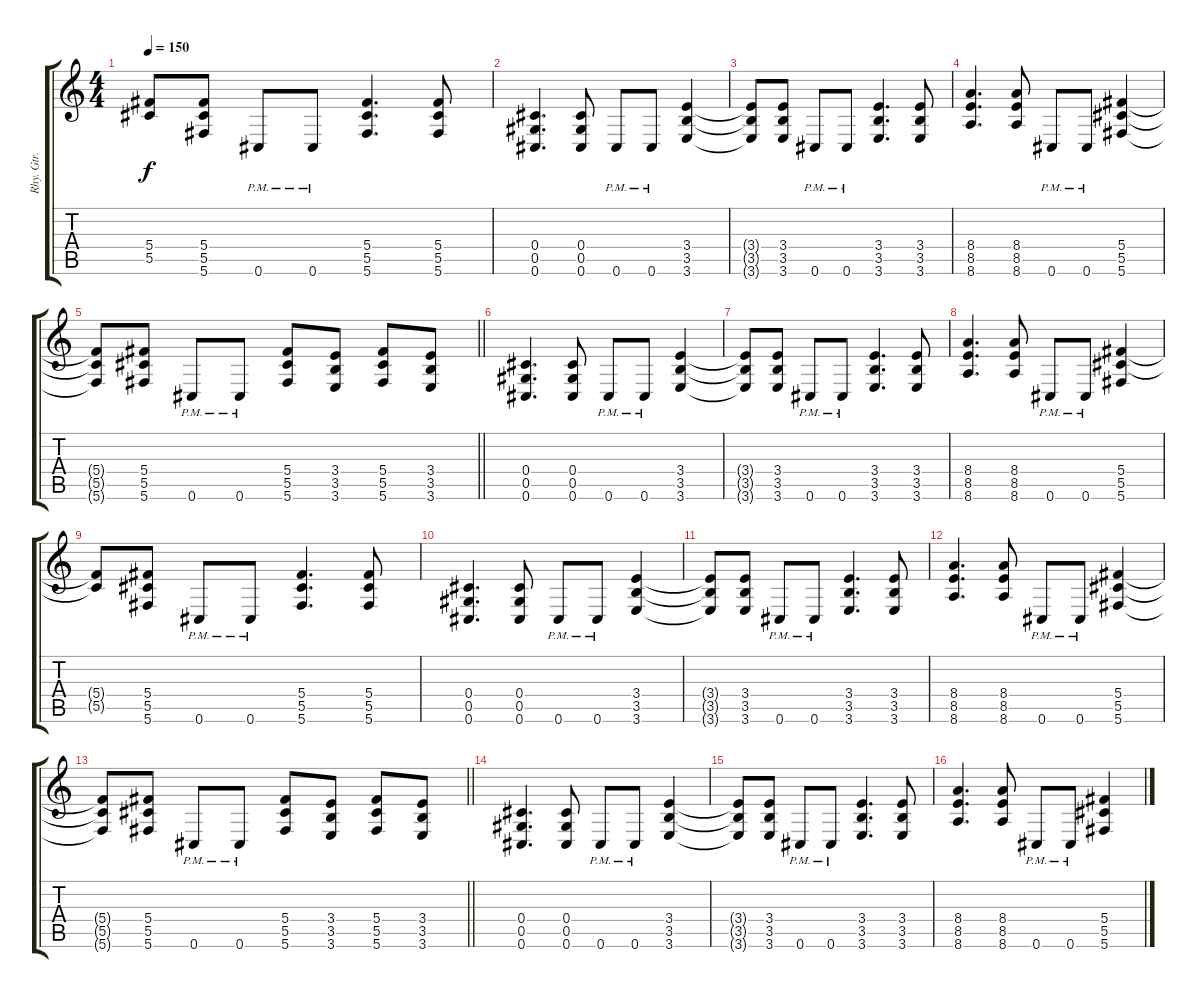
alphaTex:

\track ("Rhy. Gtr. 2" "Rhy. Gtr. ") {instrument distortionguitar}
\staff {score tabs}
\tuning (Eb4 Bb3 Gb3 Db3 Ab2 Db2) {hide}
\ts (4 4)
\tempo 150
\clef g2
\ks c
(5.4{t} 5.5{t}).8{dy f} (5.4 5.5 5.6).8 0.6{pm}.8 0.6{pm}.8 (5.4 5.5 5.6).4{d} (5.4 5.5 5.6).8 |
(0.4 0.5 0.6).4{d} (0.4 0.5 0.6).8 0.6{pm}.8 0.6{pm}.8 (3.4 3.5 3.6).4 |
(3.4{t} 3.5{t} 3.6{t}).8 (3.4 3.5 3.6).8 0.6{pm}.8 0.6{pm}.8 (3.4 3.5 3.6).4{d} (3.4 3.5 3.6).8 |
(8.4 8.5 8.6).4{d} (8.4 8.5 8.6).8 0.6{pm}.8 0.6{pm}.8 (5.4 5.5 5.6).4 |
\barLineRight lightlight
(5.4{t} 5.5{t} 5.6{t}).8 (5.4 5.5 5.6).8 0.6{pm}.8 0.6{pm}.8 (5.4 5.5 5.6).8 (3.4 3.5 3.6).8 (5.4 5.5 5.6).8 (3.4 3.5 3.6).8 |
\section ("" "")
(0.4 0.5 0.6).4{d} (0.4 0.5 0.6).8 0.6{pm}.8 0.6{pm}.8 (3.4 3.5 3.6).4 |
(3.4{t} 3.5{t} 3.6{t}).8 (3.4 3.5 3.6).8 0.6{pm}.8 0.6{pm}.8 (3.4 3.5 3.6).4{d} (3.4 3.5 3.6).8 |
(8.4 8.5 8.6).4{d} (8.4 8.5 8.6).8 0.6{pm}.8 0.6{pm}.8 (5.4 5.5 5.6).4 |
(5.4{t} 5.5{t}).8 (5.4 5.5 5.6).8 0.6{pm}.8 0.6{pm}.8 (5.4 5.5 5.6).4{d} (5.4 5.5 5.6).8 |
(0.4 0.5 0.6).4{d} (0.4 0.5 0.6).8 0.6{pm}.8 0.6{pm}.8 (3.4 3.5 3.6).4 |
(3.4{t} 3.5{t} 3.6{t}).8 (3.4 3.5 3.6).8 0.6{pm}.8 0.6{pm}.8 (3.4 3.5 3.6).4{d} (3.4 3.5 3.6).8 |
(8.4 8.5 8.6).4{d} (8.4 8.5 8.6).8 0.6{pm}.8 0.6{pm}.8 (5.4 5.5 5.6).4 |
\barLineRight lightlight
(5.4{t} 5.5{t} 5.6{t}).8 (5.4 5.5 5.6).8 0.6{pm}.8 0.6{pm}.8 (5.4 5.5 5.6).8 (3.4 3.5 3.6).8 (5.4 5.5 5.6).8 (3.4 3.5 3.6).8 |
\section ("" "")
(0.4 0.5 0.6).4{d} (0.4 0.5 0.6).8 0.6{pm}.8 0.6{pm}.8 (3.4 3.5 3.6).4 |
(3.4{t} 3.5{t} 3.6{t}).8 (3.4 3.5 3.6).8 0.6{pm}.8 0.6{pm}.8 (3.4 3.5 3.6).4{d} (3.4 3.5 3.6).8 |
(8.4 8.5 8.6).4{d} (8.4 8.5 8.6).8 0.6{pm}.8 0.6{pm}.8 (5.4 5.5 5.6).4
